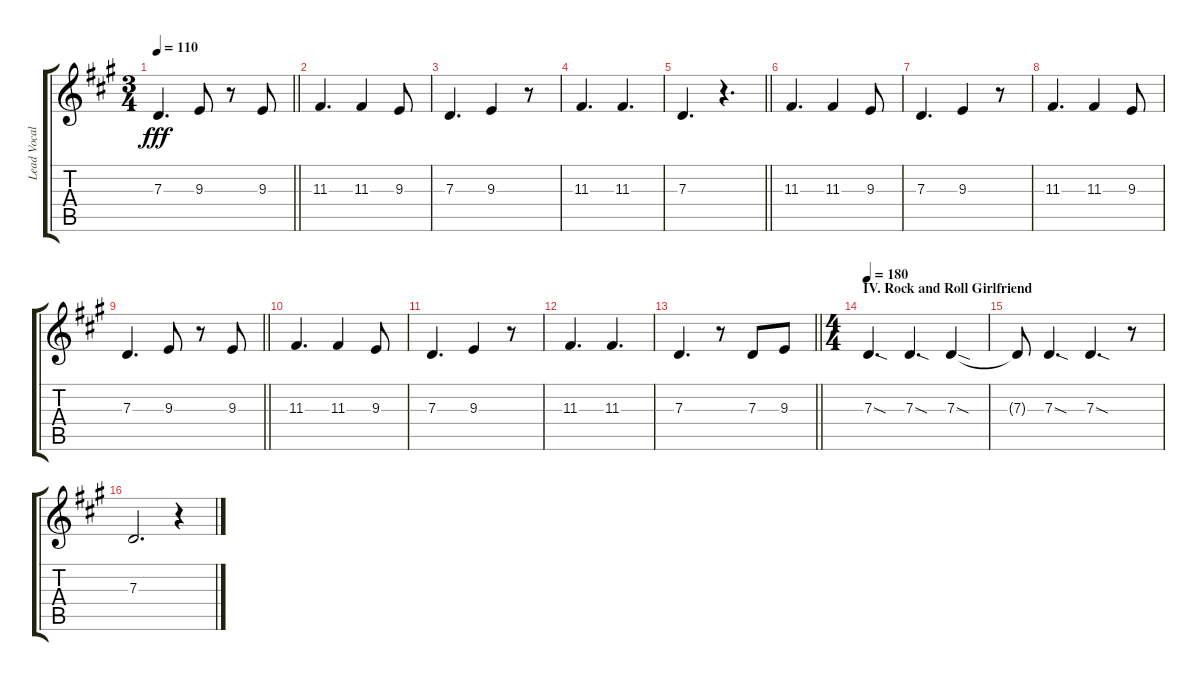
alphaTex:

\track ("Lead Vocals" "Lead Vocal") {instrument lead2sawtooth}
\staff {score tabs}
\tuning (E4 B3 G3 D3 A2 E2) {hide}
\ts (3 4)
\tempo 110
\clef g2
\barLineRight lightlight
\ks a
7.3.4{d dy fff} 9.3.8 r.8 9.3.8 |
11.3.4{d} 11.3.4 9.3.8 |
7.3.4{d} 9.3.4 r.8 |
11.3.4{d} 11.3.4{d} |
\barLineRight lightlight
7.3.4{d} r.4{d} |
11.3.4{d} 11.3.4 9.3.8 |
7.3.4{d} 9.3.4 r.8 |
11.3.4{d} 11.3.4 9.3.8 |
\barLineRight lightlight
7.3.4{d} 9.3.8 r.8 9.3.8 |
11.3.4{d} 11.3.4 9.3.8 |
7.3.4{d} 9.3.4 r.8 |
11.3.4{d} 11.3.4{d} |
\barLineRight lightlight
7.3.4{d} r.8 7.3.8 9.3.8 |
\ts (4 4)
\section ("" "IV. Rock and Roll Girlfriend")
\tempo 180
7.3{sod}.4{d volume 0} 7.3{sod}.4{d} 7.3{sod}.4 |
7.3{t}.8 7.3{sod}.4{d} 7.3{sod}.4{d} r.8 |
7.3.2{d volume 16} r.4
